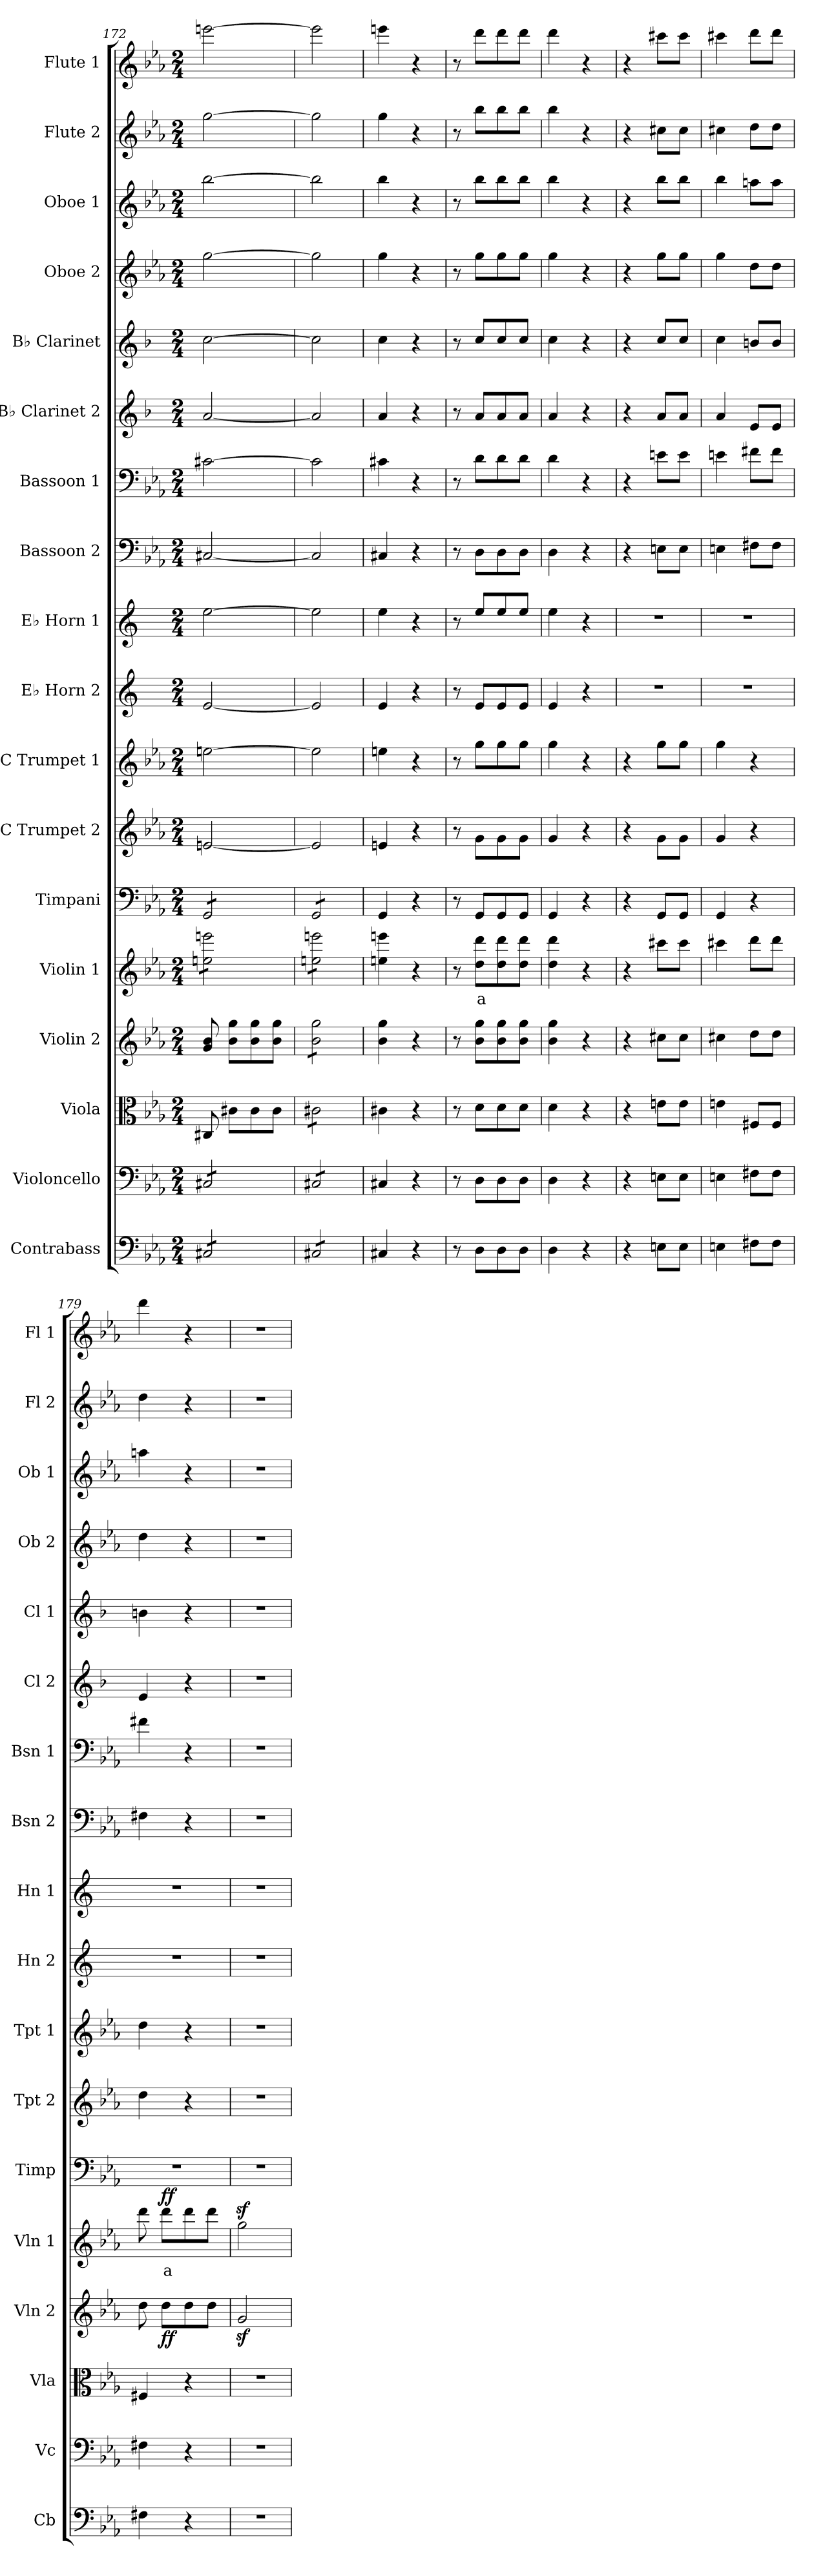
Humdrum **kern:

**kern	**dynam	**kern	**dynam	**kern	**dynam	**kern	**dynam	**kern	**text	**dynam	**kern	**dynam	**kern	**dynam	**kern	**dynam	**kern	**dynam	**kern	**dynam	**kern	**dynam	**kern	**dynam	**kern	**dynam	**kern	**dynam	**kern	**dynam	**kern	**dynam	**kern	**dynam	**kern	**dynam
*part18	*part18	*part17	*part17	*part16	*part16	*part15	*part15	*part14	*part14	*part14	*part13	*part13	*part12	*part12	*part11	*part11	*part10	*part10	*part9	*part9	*part8	*part8	*part7	*part7	*part6	*part6	*part5	*part5	*part4	*part4	*part3	*part3	*part2	*part2	*part1	*part1
*staff18	*staff18	*staff17	*staff17	*staff16	*staff16	*staff15	*staff15	*staff14	*staff14	*staff14	*staff13	*staff13	*staff12	*staff12	*staff11	*staff11	*staff10	*staff10	*staff9	*staff9	*staff8	*staff8	*staff7	*staff7	*staff6	*staff6	*staff5	*staff5	*staff4	*staff4	*staff3	*staff3	*staff2	*staff2	*staff1	*staff1
*I"Contrabass	*	*I"Violoncello	*	*I"Viola	*	*I"Violin 2	*	*I"Violin 1	*	*	*I"Timpani	*	*I"C Trumpet 2	*	*I"C Trumpet 1	*	*I"E♭ Horn 2	*	*I"E♭ Horn 1	*	*I"Bassoon 2	*	*I"Bassoon 1	*	*I"B♭ Clarinet 2	*	*I"B♭ Clarinet	*	*I"Oboe 2	*	*I"Oboe 1	*	*I"Flute 2	*	*I"Flute 1	*
*I'Cb	*	*I'Vc	*	*I'Vla	*	*I'Vln 2	*	*I'Vln 1	*	*	*I'Timp	*	*I'Tpt 2	*	*I'Tpt 1	*	*I'Hn 2	*	*I'Hn 1	*	*I'Bsn 2	*	*I'Bsn 1	*	*I'Cl 2	*	*I'Cl 1	*	*I'Ob 2	*	*I'Ob 1	*	*I'Fl 2	*	*I'Fl 1	*
*clefF4	*	*clefF4	*	*clefC3	*	*clefG2	*	*clefG2	*	*	*clefF4	*	*clefG2	*	*clefG2	*	*clefG2	*	*clefG2	*	*clefF4	*	*clefF4	*	*clefG2	*	*clefG2	*	*clefG2	*	*clefG2	*	*clefG2	*	*clefG2	*
*ITrd7c12	*	*	*	*	*	*	*	*	*	*	*	*	*	*	*	*	*ITrd5c9	*	*ITrd5c9	*	*	*	*	*	*ITrd1c2	*	*ITrd1c2	*	*	*	*	*	*	*	*	*
*k[b-e-a-]	*	*k[b-e-a-]	*	*k[b-e-a-]	*	*k[b-e-a-]	*	*k[b-e-a-]	*	*	*k[b-e-a-]	*	*k[b-e-a-]	*	*k[b-e-a-]	*	*k[b-e-a-]	*	*k[b-e-a-]	*	*k[b-e-a-]	*	*k[b-e-a-]	*	*k[b-e-a-]	*	*k[b-e-a-]	*	*k[b-e-a-]	*	*k[b-e-a-]	*	*k[b-e-a-]	*	*k[b-e-a-]	*
*M2/4	*	*M2/4	*	*M2/4	*	*M2/4	*	*M2/4	*	*	*M2/4	*	*M2/4	*	*M2/4	*	*M2/4	*	*M2/4	*	*M2/4	*	*M2/4	*	*M2/4	*	*M2/4	*	*M2/4	*	*M2/4	*	*M2/4	*	*M2/4	*
=172	=172	=172	=172	=172	=172	=172	=172	=172	=172	=172	=172	=172	=172	=172	=172	=172	=172	=172	=172	=172	=172	=172	=172	=172	=172	=172	=172	=172	=172	=172	=172	=172	=172	=172	=172	=172
*tremolo	*	*	*	*	*	*	*	*	*	*	*	*	*	*	*	*	*	*	*	*	*	*	*	*	*	*	*	*	*	*	*	*	*	*	*	*
*	*	*tremolo	*	*	*	*	*	*	*	*	*	*	*	*	*	*	*	*	*	*	*	*	*	*	*	*	*	*	*	*	*	*	*	*	*	*
*	*	*	*	*	*	*	*	*tremolo	*	*	*	*	*	*	*	*	*	*	*	*	*	*	*	*	*	*	*	*	*	*	*	*	*	*	*	*
*	*	*	*	*	*	*	*	*	*	*	*tremolo	*	*	*	*	*	*	*	*	*	*	*	*	*	*	*	*	*	*	*	*	*	*	*	*	*
8CC#X/L	.	8C#X/L	.	8C#X/	.	8g/ 8b-/	.	8een\ 8eeen\L	.	.	8GG/L	.	[2en/	.	[2een\	.	[2G/	.	[2g\	.	[2C#X/	.	[2c#X\	.	[2g/	.	[2b-\	.	[2gg\	.	[2bb-\	.	[2gg\	.	[2eeen\	.
8CC#X/	.	8C#X/	.	8c#X\L	.	8b-\ 8gg\L	.	8een\ 8eeen\	.	.	8GG/	.	.	.	.	.	.	.	.	.	.	.	.	.	.	.	.	.	.	.	.	.	.	.	.	.
8CC#X/	.	8C#X/	.	8c#\	.	8b-\ 8gg\	.	8een\ 8eeen\	.	.	8GG/	.	.	.	.	.	.	.	.	.	.	.	.	.	.	.	.	.	.	.	.	.	.	.	.	.
8CC#X/J	.	8C#X/J	.	8c#\J	.	8b-\ 8gg\J	.	8een\ 8eeen\J	.	.	8GG/J	.	.	.	.	.	.	.	.	.	.	.	.	.	.	.	.	.	.	.	.	.	.	.	.	.
=173	=173	=173	=173	=173	=173	=173	=173	=173	=173	=173	=173	=173	=173	=173	=173	=173	=173	=173	=173	=173	=173	=173	=173	=173	=173	=173	=173	=173	=173	=173	=173	=173	=173	=173	=173	=173
*	*	*	*	*tremolo	*	*	*	*	*	*	*	*	*	*	*	*	*	*	*	*	*	*	*	*	*	*	*	*	*	*	*	*	*	*	*	*
*	*	*	*	*	*	*tremolo	*	*	*	*	*	*	*	*	*	*	*	*	*	*	*	*	*	*	*	*	*	*	*	*	*	*	*	*	*	*
8CC#X/L	.	8C#X/L	.	8c#X\L	.	8b-\ 8gg\L	.	8een\ 8eeen\L	.	.	8GG/L	.	2e/]	.	2ee\]	.	2G/]	.	2g\]	.	2C#/]	.	2c#\]	.	2g/]	.	2b-\]	.	2gg\]	.	2bb-\]	.	2gg\]	.	2eee\]	.
8CC#X/	.	8C#X/	.	8c#X\	.	8b-\ 8gg\	.	8een\ 8eeen\	.	.	8GG/	.	.	.	.	.	.	.	.	.	.	.	.	.	.	.	.	.	.	.	.	.	.	.	.	.
8CC#X/	.	8C#X/	.	8c#X\	.	8b-\ 8gg\	.	8een\ 8eeen\	.	.	8GG/	.	.	.	.	.	.	.	.	.	.	.	.	.	.	.	.	.	.	.	.	.	.	.	.	.
8CC#X/J	.	8C#X/J	.	8c#X\J	.	8b-\ 8gg\J	.	8een\ 8eeen\J	.	.	8GG/J	.	.	.	.	.	.	.	.	.	.	.	.	.	.	.	.	.	.	.	.	.	.	.	.	.
*	*	*	*	*	*	*	*	*	*	*	*Xtremolo	*	*	*	*	*	*	*	*	*	*	*	*	*	*	*	*	*	*	*	*	*	*	*	*	*
*	*	*	*	*	*	*	*	*Xtremolo	*	*	*	*	*	*	*	*	*	*	*	*	*	*	*	*	*	*	*	*	*	*	*	*	*	*	*	*
*	*	*	*	*	*	*Xtremolo	*	*	*	*	*	*	*	*	*	*	*	*	*	*	*	*	*	*	*	*	*	*	*	*	*	*	*	*	*	*
*	*	*	*	*Xtremolo	*	*	*	*	*	*	*	*	*	*	*	*	*	*	*	*	*	*	*	*	*	*	*	*	*	*	*	*	*	*	*	*
*	*	*Xtremolo	*	*	*	*	*	*	*	*	*	*	*	*	*	*	*	*	*	*	*	*	*	*	*	*	*	*	*	*	*	*	*	*	*	*
*Xtremolo	*	*	*	*	*	*	*	*	*	*	*	*	*	*	*	*	*	*	*	*	*	*	*	*	*	*	*	*	*	*	*	*	*	*	*	*
=174	=174	=174	=174	=174	=174	=174	=174	=174	=174	=174	=174	=174	=174	=174	=174	=174	=174	=174	=174	=174	=174	=174	=174	=174	=174	=174	=174	=174	=174	=174	=174	=174	=174	=174	=174	=174
4CC#X/	.	4C#X/	.	4c#X\	.	4b-\ 4gg\	.	4een\ 4eeen\	.	.	4GG/	.	4en/	.	4een\	.	4G/	.	4g\	.	4C#X/	.	4c#X\	.	4g/	.	4b-\	.	4gg\	.	4bb-\	.	4gg\	.	4eeen\	.
4r	.	4r	.	4r	.	4r	.	4r	.	.	4r	.	4r	.	4r	.	4r	.	4r	.	4r	.	4r	.	4r	.	4r	.	4r	.	4r	.	4r	.	4r	.
=175	=175	=175	=175	=175	=175	=175	=175	=175	=175	=175	=175	=175	=175	=175	=175	=175	=175	=175	=175	=175	=175	=175	=175	=175	=175	=175	=175	=175	=175	=175	=175	=175	=175	=175	=175	=175
8r	.	8r	.	8r	.	8r	.	8r	.	.	8r	.	8r	.	8r	.	8r	.	8r	.	8r	.	8r	.	8r	.	8r	.	8r	.	8r	.	8r	.	8r	.
!	!LO:DY:b	!	!	!	!	!	!	!	!LO:LY:b:color=#FF0000	!	!	!	!	!	!	!	!	!	!	!	!	!	!	!	!	!	!	!	!	!	!	!	!	!	!	!
!	!LO:DY:n=1:b	!	!LO:DY:b	!	!	!	!	!	!	!	!	!	!	!	!	!	!	!	!	!	!	!	!	!	!	!	!	!	!	!	!	!	!	!	!	!
!	!	!	!LO:DY:n=1:b	!	!LO:DY:b	!	!	!	!	!	!	!	!	!	!	!	!	!	!	!	!	!	!	!	!	!	!	!	!	!	!	!	!	!	!	!
!	!	!	!	!	!LO:DY:n=1:b	!	!LO:DY:b	!	!	!	!	!	!	!	!	!	!	!	!	!	!	!	!	!	!	!	!	!	!	!	!	!	!	!	!	!
!	!	!	!	!	!	!	!LO:DY:n=1:b	!	!	!LO:DY:b	!	!	!	!	!	!	!	!	!	!	!	!	!	!	!	!	!	!	!	!	!	!	!	!	!	!
!	!	!	!	!	!	!	!	!	!	!LO:DY:n=1:b	!	!LO:DY:b	!	!	!	!	!	!	!	!	!	!	!	!	!	!	!	!	!	!	!	!	!	!	!	!
!	!	!	!	!	!	!	!	!	!	!	!	!LO:DY:n=1:b	!	!LO:DY:b	!	!	!	!	!	!	!	!	!	!	!	!	!	!	!	!	!	!	!	!	!	!
!	!	!	!	!	!	!	!	!	!	!	!	!	!	!LO:DY:n=1:b	!	!LO:DY:b	!	!	!	!	!	!	!	!	!	!	!	!	!	!	!	!	!	!	!	!
!	!	!	!	!	!	!	!	!	!	!	!	!	!	!	!	!LO:DY:n=1:b	!	!LO:DY:b	!	!	!	!	!	!	!	!	!	!	!	!	!	!	!	!	!	!
!	!	!	!	!	!	!	!	!	!	!	!	!	!	!	!	!	!	!LO:DY:n=1:b	!	!LO:DY:b	!	!	!	!	!	!	!	!	!	!	!	!	!	!	!	!
!	!	!	!	!	!	!	!	!	!	!	!	!	!	!	!	!	!	!	!	!LO:DY:n=1:b	!	!LO:DY:b	!	!	!	!	!	!	!	!	!	!	!	!	!	!
!	!	!	!	!	!	!	!	!	!	!	!	!	!	!	!	!	!	!	!	!	!	!LO:DY:n=1:b	!	!LO:DY:b	!	!	!	!	!	!	!	!	!	!	!	!
!	!	!	!	!	!	!	!	!	!	!	!	!	!	!	!	!	!	!	!	!	!	!	!	!LO:DY:n=1:b	!	!LO:DY:b	!	!	!	!	!	!	!	!	!	!
!	!	!	!	!	!	!	!	!	!	!	!	!	!	!	!	!	!	!	!	!	!	!	!	!	!	!LO:DY:n=1:b	!	!LO:DY:b	!	!	!	!	!	!	!	!
!	!	!	!	!	!	!	!	!	!	!	!	!	!	!	!	!	!	!	!	!	!	!	!	!	!	!	!	!LO:DY:n=1:b	!	!LO:DY:b	!	!	!	!	!	!
!	!	!	!	!	!	!	!	!	!	!	!	!	!	!	!	!	!	!	!	!	!	!	!	!	!	!	!	!	!	!LO:DY:n=1:b	!	!LO:DY:b	!	!	!	!
!	!	!	!	!	!	!	!	!	!	!	!	!	!	!	!	!	!	!	!	!	!	!	!	!	!	!	!	!	!	!	!	!LO:DY:n=1:b	!	!LO:DY:b	!	!
!	!	!	!	!	!	!	!	!	!	!	!	!	!	!	!	!	!	!	!	!	!	!	!	!	!	!	!	!	!	!	!	!	!	!LO:DY:n=1:b	!	!LO:DY:b
!	!	!	!	!	!	!	!	!	!	!	!	!	!	!	!	!	!	!	!	!	!	!	!	!	!	!	!	!	!	!	!	!	!	!	!	!LO:DY:n=1:b
8DD\L	other-dynamics f	8D\L	other-dynamics f	8d\L	other-dynamics f	8b-\ 8gg\L	other-dynamics f	8dd\ 8ddd\L	a	other-dynamics f	8GG/L	other-dynamics f	8g\L	other-dynamics f	8gg\L	other-dynamics f	8G/L	other-dynamics f	8g/L	other-dynamics f	8D\L	other-dynamics f	8d\L	other-dynamics f	8g/L	other-dynamics f	8b-/L	other-dynamics f	8gg\L	other-dynamics f	8bb-\L	other-dynamics f	8bb-\L	other-dynamics f	8ddd\L	other-dynamics f
8DD\	.	8D\	.	8d\	.	8b-\ 8gg\	.	8dd\ 8ddd\	.	.	8GG/	.	8g\	.	8gg\	.	8G/	.	8g/	.	8D\	.	8d\	.	8g/	.	8b-/	.	8gg\	.	8bb-\	.	8bb-\	.	8ddd\	.
8DD\J	.	8D\J	.	8d\J	.	8b-\ 8gg\J	.	8dd\ 8ddd\J	.	.	8GG/J	.	8g\J	.	8gg\J	.	8G/J	.	8g/J	.	8D\J	.	8d\J	.	8g/J	.	8b-/J	.	8gg\J	.	8bb-\J	.	8bb-\J	.	8ddd\J	.
=176	=176	=176	=176	=176	=176	=176	=176	=176	=176	=176	=176	=176	=176	=176	=176	=176	=176	=176	=176	=176	=176	=176	=176	=176	=176	=176	=176	=176	=176	=176	=176	=176	=176	=176	=176	=176
4DD\	.	4D\	.	4d\	.	4b-\ 4gg\	.	4dd\ 4ddd\	.	.	4GG/	.	4g/	.	4gg\	.	4G/	.	4g\	.	4D\	.	4d\	.	4g/	.	4b-\	.	4gg\	.	4bb-\	.	4bb-\	.	4ddd\	.
4r	.	4r	.	4r	.	4r	.	4r	.	.	4r	.	4r	.	4r	.	4r	.	4r	.	4r	.	4r	.	4r	.	4r	.	4r	.	4r	.	4r	.	4r	.
=177	=177	=177	=177	=177	=177	=177	=177	=177	=177	=177	=177	=177	=177	=177	=177	=177	=177	=177	=177	=177	=177	=177	=177	=177	=177	=177	=177	=177	=177	=177	=177	=177	=177	=177	=177	=177
4r	.	4r	.	4r	.	4r	.	4r	.	.	4r	.	4r	.	4r	.	2r	.	2r	.	4r	.	4r	.	4r	.	4r	.	4r	.	4r	.	4r	.	4r	.
8EEn\L	.	8En\L	.	8en\L	.	8cc#X\L	.	8ccc#X\L	.	.	8GG/L	.	8g\L	.	8gg\L	.	.	.	.	.	8En\L	.	8en\L	.	8g/L	.	8b-/L	.	8gg\L	.	8bb-\L	.	8cc#X\L	.	8ccc#X\L	.
8EE\J	.	8E\J	.	8e\J	.	8cc#\J	.	8ccc#\J	.	.	8GG/J	.	8g\J	.	8gg\J	.	.	.	.	.	8E\J	.	8e\J	.	8g/J	.	8b-/J	.	8gg\J	.	8bb-\J	.	8cc#\J	.	8ccc#\J	.
=178	=178	=178	=178	=178	=178	=178	=178	=178	=178	=178	=178	=178	=178	=178	=178	=178	=178	=178	=178	=178	=178	=178	=178	=178	=178	=178	=178	=178	=178	=178	=178	=178	=178	=178	=178	=178
4EEn\	.	4En\	.	4en\	.	4cc#X\	.	4ccc#X\	.	.	4GG/	.	4g/	.	4gg\	.	2r	.	2r	.	4En\	.	4en\	.	4g/	.	4b-\	.	4gg\	.	4bb-\	.	4cc#X\	.	4ccc#X\	.
8FF#X\L	.	8F#X\L	.	8F#X/L	.	8dd\L	.	8ddd\L	.	.	4r	.	4r	.	4r	.	.	.	.	.	8F#X\L	.	8f#X\L	.	8d/L	.	8an/L	.	8dd\L	.	8aan\L	.	8dd\L	.	8ddd\L	.
8FF#\J	.	8F#\J	.	8F#/J	.	8dd\J	.	8ddd\J	.	.	.	.	.	.	.	.	.	.	.	.	8F#\J	.	8f#\J	.	8d/J	.	8a/J	.	8dd\J	.	8aa\J	.	8dd\J	.	8ddd\J	.
=179	=179	=179	=179	=179	=179	=179	=179	=179	=179	=179	=179	=179	=179	=179	=179	=179	=179	=179	=179	=179	=179	=179	=179	=179	=179	=179	=179	=179	=179	=179	=179	=179	=179	=179	=179	=179
4FF#X\	.	4F#X\	.	4F#X/	.	8dd\	.	8ddd\	.	.	2r	.	4dd\	.	4dd\	.	2r	.	2r	.	4F#X\	.	4f#X\	.	4d/	.	4an\	.	4dd\	.	4aan\	.	4dd\	.	4ddd\	.
!	!	!	!	!	!	!	!LO:DY:b	!	!LO:LY:b:color=#FF0000	!LO:DY:b	!	!	!	!	!	!	!	!	!	!	!	!	!	!	!	!	!	!	!	!	!	!	!	!	!	!
.	.	.	.	.	.	8dd\L	ff	8ddd\L	a	ff	.	.	.	.	.	.	.	.	.	.	.	.	.	.	.	.	.	.	.	.	.	.	.	.	.	.
4r	.	4r	.	4r	.	8dd\	.	8ddd\	.	.	.	.	4r	.	4r	.	.	.	.	.	4r	.	4r	.	4r	.	4r	.	4r	.	4r	.	4r	.	4r	.
.	.	.	.	.	.	8dd\J	.	8ddd\J	.	.	.	.	.	.	.	.	.	.	.	.	.	.	.	.	.	.	.	.	.	.	.	.	.	.	.	.
=180	=180	=180	=180	=180	=180	=180	=180	=180	=180	=180	=180	=180	=180	=180	=180	=180	=180	=180	=180	=180	=180	=180	=180	=180	=180	=180	=180	=180	=180	=180	=180	=180	=180	=180	=180	=180
2r	.	2r	.	2r	.	2gz</	.	2ggz<\	.	.	2r	.	2r	.	2r	.	2r	.	2r	.	2r	.	2r	.	2r	.	2r	.	2r	.	2r	.	2r	.	2r	.
=	=	=	=	=	=	=	=	=	=	=	=	=	=	=	=	=	=	=	=	=	=	=	=	=	=	=	=	=	=	=	=	=	=	=	=	=
*-	*-	*-	*-	*-	*-	*-	*-	*-	*-	*-	*-	*-	*-	*-	*-	*-	*-	*-	*-	*-	*-	*-	*-	*-	*-	*-	*-	*-	*-	*-	*-	*-	*-	*-	*-	*-
